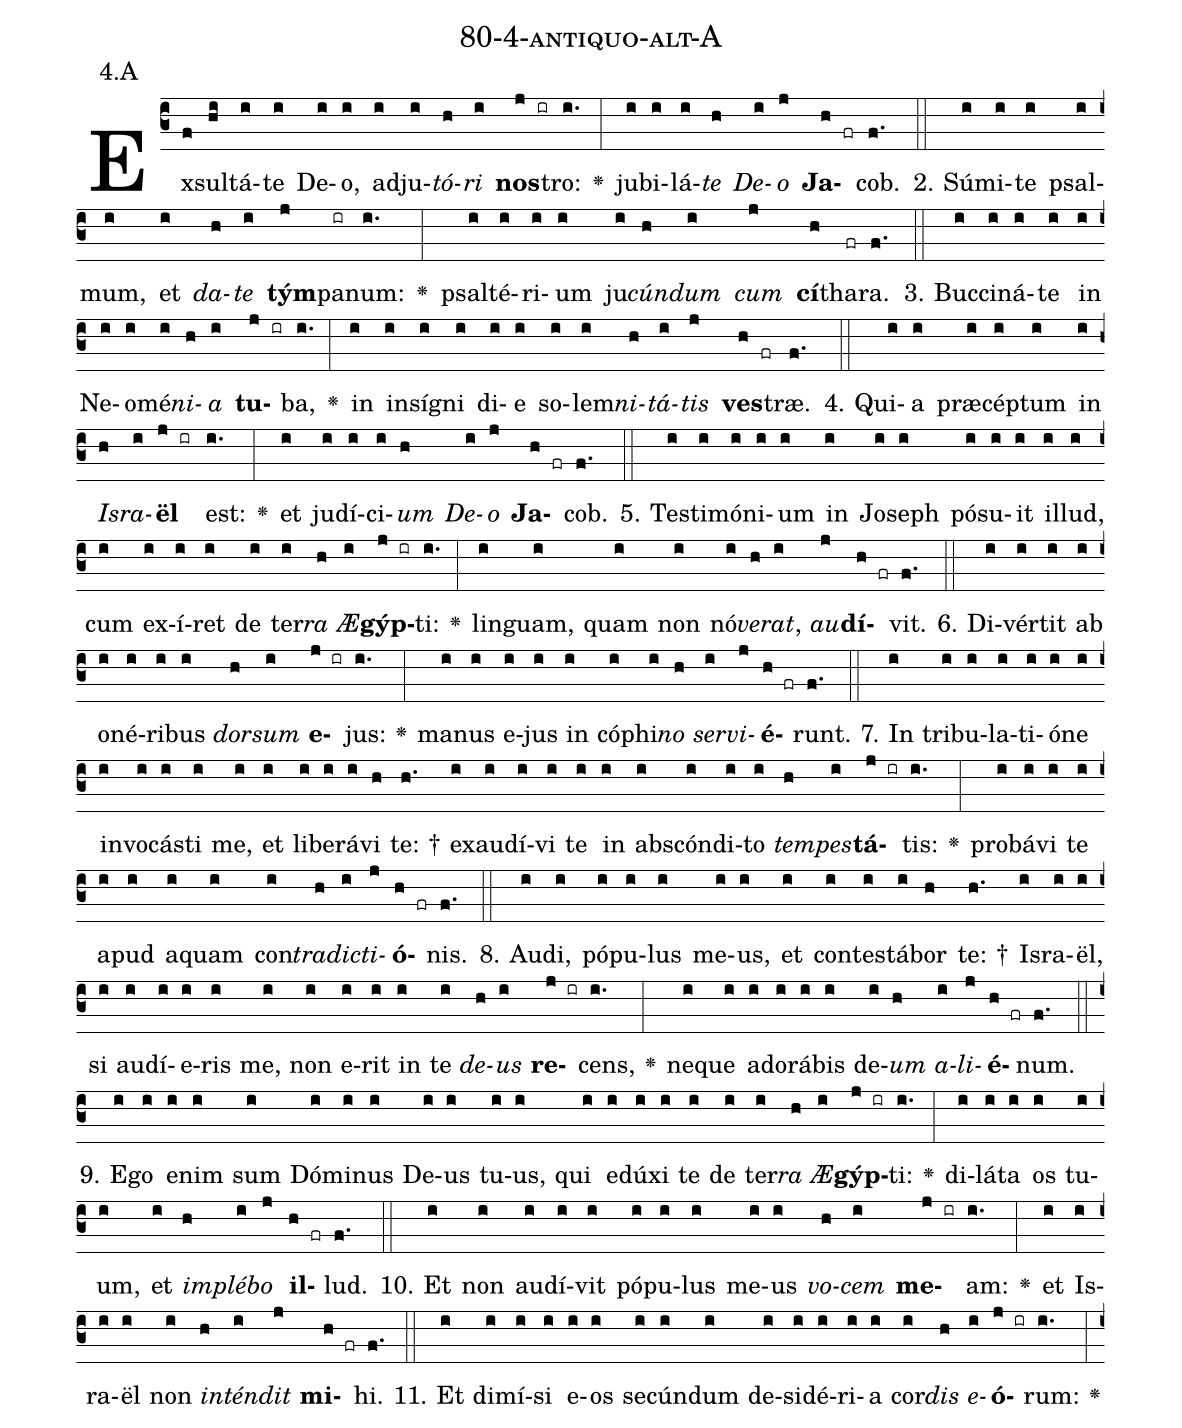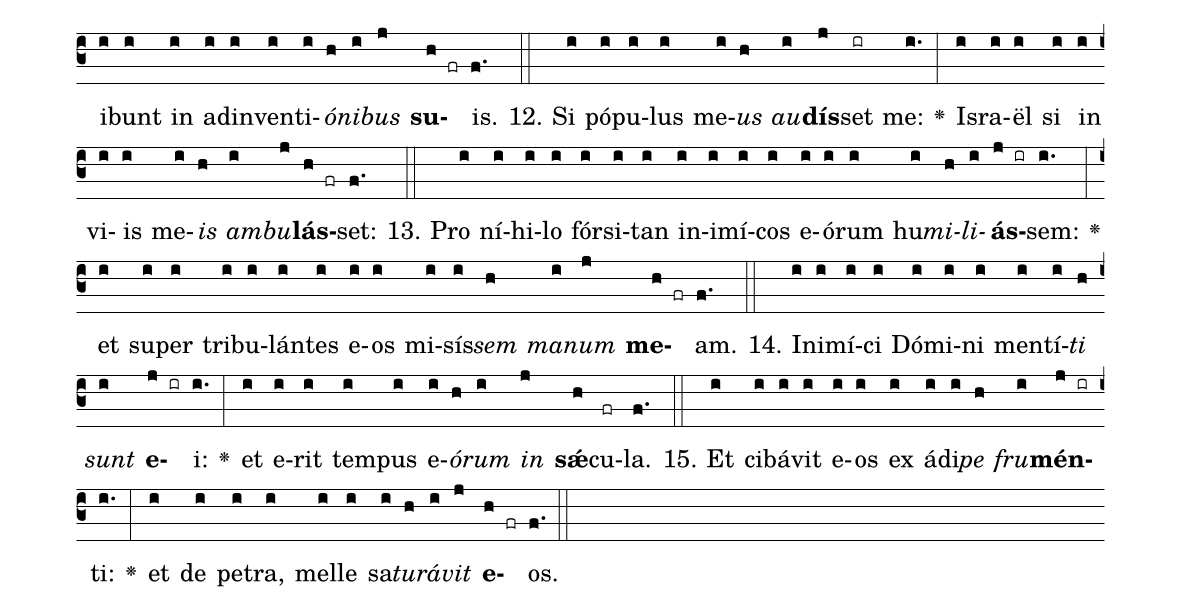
name: 80-4-antiquo-alt-A;
annotation: 4.A;
%%
(c3)Ex(f)sul(hi)tá(i)te(i) De(i)o,(i) ad(i)ju(i)<i>tó</i>(h)<i>ri</i>(i) <b>nos</b>(j ir)tro:(i.) <v>\greheightstar</v>(:) ju(i)bi(i)lá(i)<i>te</i>(h) <i>De</i>(i)<i>o</i>(j) <b>Ja</b>(h fr)cob.(f.) (::)
2. Sú(i)mi(i)te(i) psal(i)mum,(i) et(i) <i>da</i>(h)<i>te</i>(i) <b>tým</b>(j)pa(ir)num:(i.) <v>\greheightstar</v>(:) psal(i)té(i)ri(i)um(i) ju(i)<i>cún</i>(h)<i>dum</i>(i) <i>cum</i>(j) <b>cí</b>(h)tha(fr)ra.(f.) (::)
3. Buc(i)ci(i)ná(i)te(i) in(i) Ne(i)o(i)mé(i)<i>ni</i>(h)<i>a</i>(i) <b>tu</b>(j ir)ba,(i.) <v>\greheightstar</v>(:) in(i) in(i)sí(i)gni(i) di(i)e(i) so(i)lem(i)<i>ni</i>(h)<i>tá</i>(i)<i>tis</i>(j) <b>ves</b>(h fr)træ.(f.) (::)
4. Qui(i)a(i) præ(i)cép(i)tum(i) in(i) <i>Is</i>(h)<i>ra</i>(i)<b>ël</b>(j ir) est:(i.) <v>\greheightstar</v>(:) et(i) ju(i)dí(i)ci(i)<i>um</i>(h) <i>De</i>(i)<i>o</i>(j) <b>Ja</b>(h fr)cob.(f.) (::)
5. Tes(i)ti(i)mó(i)ni(i)um(i) in(i) Jo(i)seph(i) pó(i)su(i)it(i) il(i)lud,(i) cum(i) ex(i)í(i)ret(i) de(i) ter(i)<i>ra</i>(h) <i>Æ</i>(i)<b>gýp</b>(j ir)ti:(i.) <v>\greheightstar</v>(:) lin(i)guam,(i) quam(i) non(i) nó(i)<i>ve</i>(h)<i>rat</i>,(i) <i>au</i>(j)<b>dí</b>(h fr)vit.(f.) (::)
6. Di(i)vér(i)tit(i) ab(i) o(i)né(i)ri(i)bus(i) <i>dor</i>(h)<i>sum</i>(i) <b>e</b>(j ir)jus:(i.) <v>\greheightstar</v>(:) ma(i)nus(i) e(i)jus(i) in(i) có(i)phi(i)<i>no</i>(h) <i>ser</i>(i)<i>vi</i>(j)<b>é</b>(h fr)runt.(f.) (::)
7. In(i) tri(i)bu(i)la(i)ti(i)ó(i)ne(i) in(i)vo(i)cás(i)ti(i) me,(i) et(i) li(i)be(i)rá(i)vi(h) te: †(h.) ex(i)au(i)dí(i)vi(i) te(i) in(i) abs(i)cón(i)di(i)to(i) <i>tem</i>(h)<i>pes</i>(i)<b>tá</b>(j ir)tis:(i.) <v>\greheightstar</v>(:) pro(i)bá(i)vi(i) te(i) a(i)pud(i) a(i)quam(i) con(i)<i>tra</i>(h)<i>dic</i>(i)<i>ti</i>(j)<b>ó</b>(h fr)nis.(f.) (::)
8. Au(i)di,(i) pó(i)pu(i)lus(i) me(i)us,(i) et(i) con(i)tes(i)tá(i)bor(h) te: †(h.) Is(i)ra(i)ël,(i) si(i) au(i)dí(i)e(i)ris(i) me,(i) non(i) e(i)rit(i) in(i) te(i) <i>de</i>(h)<i>us</i>(i) <b>re</b>(j ir)cens,(i.) <v>\greheightstar</v>(:) ne(i)que(i) ad(i)o(i)rá(i)bis(i) de(i)<i>um</i>(h) <i>a</i>(i)<i>li</i>(j)<b>é</b>(h fr)num.(f.) (::)
9. E(i)go(i) e(i)nim(i) sum(i) Dó(i)mi(i)nus(i) De(i)us(i) tu(i)us,(i) qui(i) e(i)dú(i)xi(i) te(i) de(i) ter(i)<i>ra</i>(h) <i>Æ</i>(i)<b>gýp</b>(j ir)ti:(i.) <v>\greheightstar</v>(:) di(i)lá(i)ta(i) os(i) tu(i)um,(i) et(i) <i>im</i>(h)<i>plé</i>(i)<i>bo</i>(j) <b>il</b>(h fr)lud.(f.) (::)
10. Et(i) non(i) au(i)dí(i)vit(i) pó(i)pu(i)lus(i) me(i)us(i) <i>vo</i>(h)<i>cem</i>(i) <b>me</b>(j ir)am:(i.) <v>\greheightstar</v>(:) et(i) Is(i)ra(i)ël(i) non(i) <i>in</i>(h)<i>tén</i>(i)<i>dit</i>(j) <b>mi</b>(h fr)hi.(f.) (::)
11. Et(i) di(i)mí(i)si(i) e(i)os(i) se(i)cún(i)dum(i) de(i)si(i)dé(i)ri(i)a(i) cor(i)<i>dis</i>(h) <i>e</i>(i)<b>ó</b>(j ir)rum:(i.) <v>\greheightstar</v>(:) i(i)bunt(i) in(i) ad(i)in(i)ven(i)ti(i)<i>ó</i>(h)<i>ni</i>(i)<i>bus</i>(j) <b>su</b>(h fr)is.(f.) (::)
12. Si(i) pó(i)pu(i)lus(i) me(i)<i>us</i>(h) <i>au</i>(i)<b>dís</b>(j)set(ir) me:(i.) <v>\greheightstar</v>(:) Is(i)ra(i)ël(i) si(i) in(i) vi(i)is(i) me(i)<i>is</i>(h) <i>am</i>(i)<i>bu</i>(j)<b>lás</b>(h fr)set:(f.) (::)
13. Pro(i) ní(i)hi(i)lo(i) fór(i)si(i)tan(i) in(i)i(i)mí(i)cos(i) e(i)ó(i)rum(i) hu(i)<i>mi</i>(h)<i>li</i>(i)<b>ás</b>(j ir)sem:(i.) <v>\greheightstar</v>(:) et(i) su(i)per(i) tri(i)bu(i)lán(i)tes(i) e(i)os(i) mi(i)sís(i)<i>sem</i>(h) <i>ma</i>(i)<i>num</i>(j) <b>me</b>(h fr)am.(f.) (::)
14. In(i)i(i)mí(i)ci(i) Dó(i)mi(i)ni(i) men(i)tí(i)<i>ti</i>(h) <i>sunt</i>(i) <b>e</b>(j ir)i:(i.) <v>\greheightstar</v>(:) et(i) e(i)rit(i) tem(i)pus(i) e(i)<i>ó</i>(h)<i>rum</i>(i) <i>in</i>(j) <b>sǽ</b>(h)cu(fr)la.(f.) (::)
15. Et(i) ci(i)bá(i)vit(i) e(i)os(i) ex(i) á(i)di(i)<i>pe</i>(h) <i>fru</i>(i)<b>mén</b>(j ir)ti:(i.) <v>\greheightstar</v>(:) et(i) de(i) pe(i)tra,(i) mel(i)le(i) sa(i)<i>tu</i>(h)<i>rá</i>(i)<i>vit</i>(j) <b>e</b>(h fr)os.(f.) (::)
